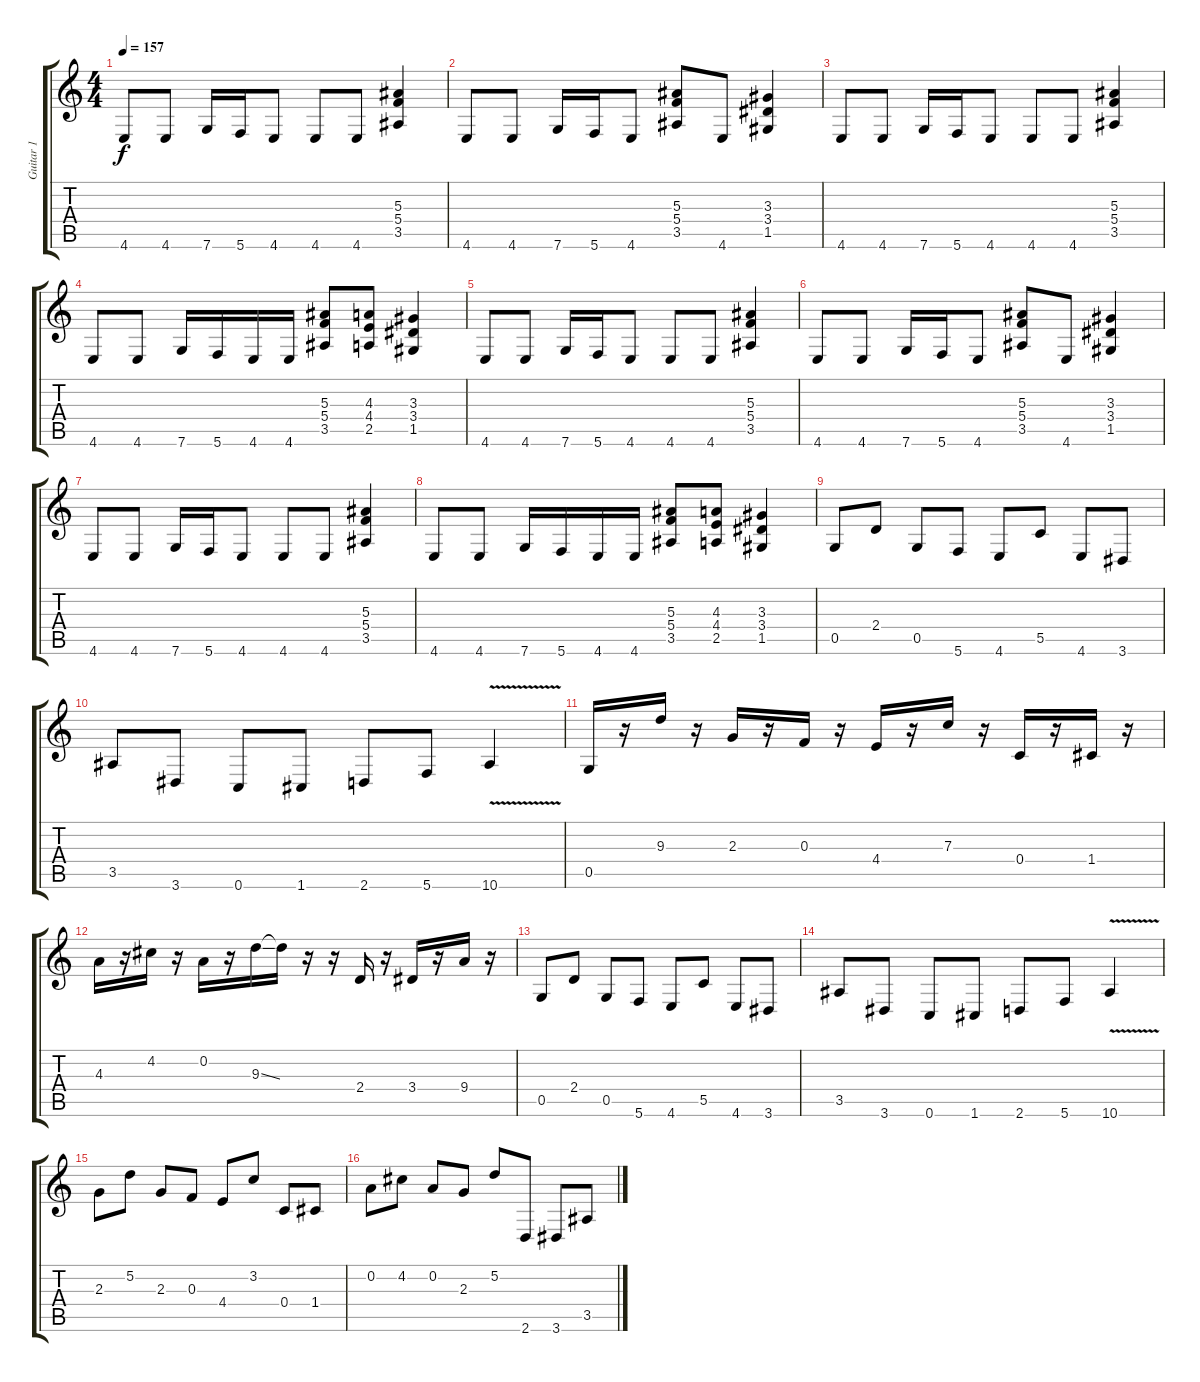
\track ("Guitar 1" "Guitar 1") {instrument acousticguitarsteel}
\staff {score tabs}
\tuning (D4 A3 F3 C3 G2 C2) {hide}
\ts (4 4)
\tempo 157
\clef g2
\ks c
4.6.8{dy f} 4.6.8 7.6.16 5.6.16 4.6.8 4.6.8 4.6.8 (5.3 5.4 3.5).4 |
4.6.8 4.6.8 7.6.16 5.6.16 4.6.8 (5.3 5.4 3.5).8 4.6.8 (3.3 3.4 1.5).4 |
4.6.8 4.6.8 7.6.16 5.6.16 4.6.8 4.6.8 4.6.8 (5.3 5.4 3.5).4 |
4.6.8 4.6.8 7.6.16 5.6.16 4.6.16 4.6.16 (5.3 5.4 3.5).8 (4.3 4.4 2.5).8 (3.3 3.4 1.5).4 |
4.6.8 4.6.8 7.6.16 5.6.16 4.6.8 4.6.8 4.6.8 (5.3 5.4 3.5).4 |
4.6.8 4.6.8 7.6.16 5.6.16 4.6.8 (5.3 5.4 3.5).8 4.6.8 (3.3 3.4 1.5).4 |
4.6.8 4.6.8 7.6.16 5.6.16 4.6.8 4.6.8 4.6.8 (5.3 5.4 3.5).4 |
4.6.8 4.6.8 7.6.16 5.6.16 4.6.16 4.6.16 (5.3 5.4 3.5).8 (4.3 4.4 2.5).8 (3.3 3.4 1.5).4 |
0.5.8{volume 16 instrument distortionguitar} 2.4.8 0.5.8 5.6.8 4.6.8 5.5.8 4.6.8 3.6.8 |
3.5.8 3.6.8 0.6.8 1.6.8 2.6.8 5.6.8 10.6{v}.4 |
0.5.16 r.16 9.3.16 r.16 2.3.16 r.16 0.3.16 r.16 4.4.16 r.16 7.3.16 r.16 0.4.16 r.16 1.4.16 r.16 |
4.3.16 r.16 4.2.16 r.16 0.2.16 r.16 9.3{ss}.16 9.3{t}.16 r.16 r.16 2.4.16 r.16 3.4.16 r.16 9.4.16 r.16 |
0.5.8 2.4.8 0.5.8 5.6.8 4.6.8 5.5.8 4.6.8 3.6.8 |
3.5.8 3.6.8 0.6.8 1.6.8 2.6.8 5.6.8 10.6{v}.4 |
2.3.8 5.2.8 2.3.8 0.3.8 4.4.8 3.2.8 0.4.8 1.4.8 |
0.2.8 4.2.8 0.2.8 2.3.8 5.2.8 2.6.8 3.6.8 3.5.8
